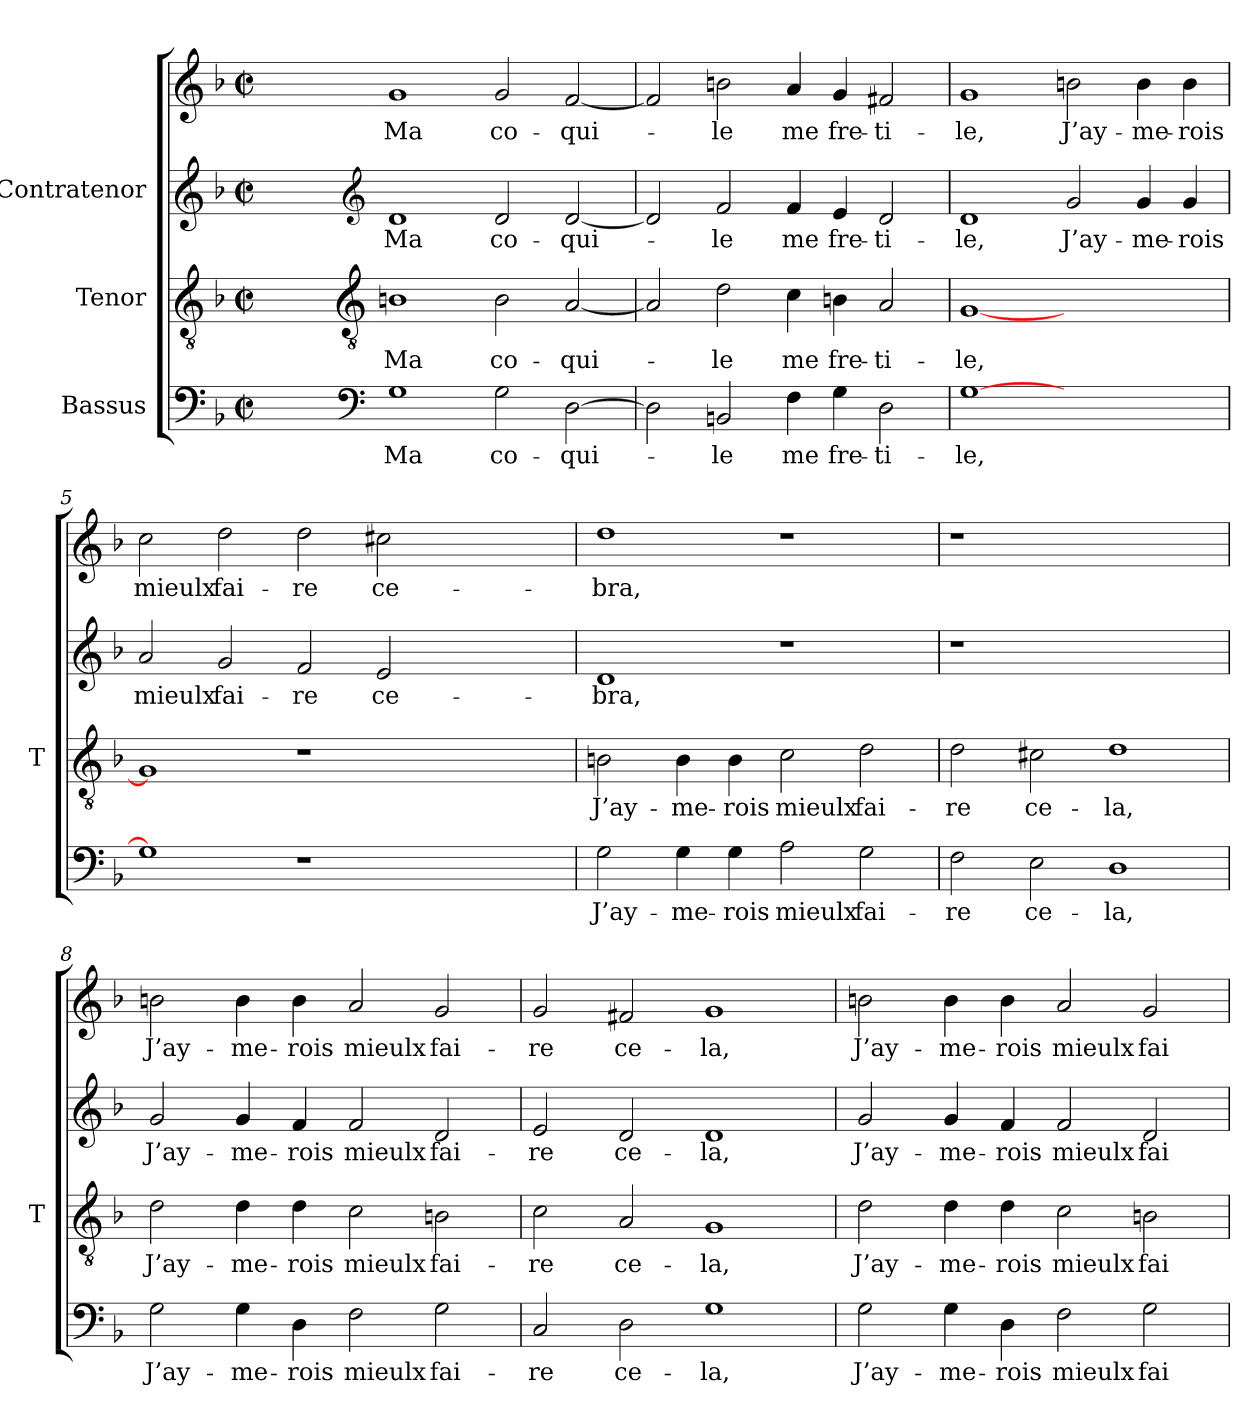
**kern	**text	**kern	**text	**kern	**text	**kern	**text
*part4	*part4	*part3	*part3	*part2	*part2	*part1	*part1
*staff4	*staff4	*staff3	*staff3	*staff2	*staff2	*staff1	*staff1
*I"Bassus	*	*I"Tenor	*	*I"Contratenor	*	*	*
*	*	*I'T	*	*	*	*	*
*clefF4	*	*clefGv2	*	*clefG2	*	*clefG2	*
*k[b-]	*	*k[b-]	*	*k[b-]	*	*k[b-]	*
*F:	*	*F:	*	*F:	*	*F:	*
*M2/2	*	*M2/2	*	*M2/2	*	*M2/2	*
*met(c|)	*	*met(c|)	*	*met(c|)	*	*met(c|)	*
=1	=1	=1	=1	=1	=1	=1	=1
1ryy	.	1ryy	.	1ryy	.	1ryy	.
*clefF4	*	*clefGv2	*	*clefG2	*	*	*
=2-	=2-	=2-	=2-	=2-	=2-	=2-	=2-
1G	-Ma	1B	-Ma	1d	-Ma	1g	-Ma
2G	co-	2B	co-	2d	co-	2g	co-
[2D	qui-	[2A	qui-	[2d	qui-	[2f	qui-
=3	=3	=3	=3	=3	=3	=3	=3
2D]	.	2A]	.	2d]	.	2f]	.
2BBn	-le	2d	-le	2f	-le	2b	-le
4F	-me	4c	-me	4f	-me	4a	-me
4G	fre-	4B	fre-	4e	fre-	4g	fre-
2D	ti-	2A	ti-	2d	ti-	2f#X	ti-
=4	=4	=4	=4	=4	=4	=4	=4
[1G	-le,	[1G	-le,	1d	-le,	1g	-le,
1ryy	.	1ryy	.	2g	J’ay-	2b	J’ay-
.	.	.	.	4g	me-	4b	me-
.	.	.	.	4g	-rois	4b	-rois
!!LO:LB:g=z
=5	=5	=5	=5	=5	=5	=5	=5
1G]	.	1G]	.	2a	-mieulx	2cc	-mieulx
.	.	.	.	2g	fai-	2dd	fai-
1r	.	1r	.	2f	-re	2dd	-re
.	.	.	.	2e	ce-	2cc#X	ce-
1ryy	.	1ryy	.	1ryy	.	1ryy	.
=6	=6	=6	=6	=6	=6	=6	=6
2G	J’ay-	2B	J’ay-	1d	-bra,	1dd	-bra,
4G	me-	4B	me-	.	.	.	.
4G	-rois	4B	-rois	.	.	.	.
2A	-mieulx	2c	-mieulx	1r	.	1r	.
2G	fai-	2d	fai-	.	.	.	.
=7	=7	=7	=7	=7	=7	=7	=7
2F	-re	2d	-re	1r	.	1r	.
2E	ce-	2c#X	ce-	.	.	.	.
1D	-la,	1d	-la,	1ryy	.	1ryy	.
=8	=8	=8	=8	=8	=8	=8	=8
2G	J’ay-	2d	J’ay-	2g	J’ay-	2b	J’ay-
4G	me-	4d	me-	4g	me-	4b	me-
4D	-rois	4d	-rois	4f	-rois	4b	-rois
2F	-mieulx	2c	-mieulx	2f	-mieulx	2a	-mieulx
2G	fai-	2B	fai-	2d	fai-	2g	fai-
!!LO:PB:g=z
=9	=9	=9	=9	=9	=9	=9	=9
2C	-re	2c	-re	2e	-re	2g	-re
2D	ce-	2A	ce-	2d	ce-	2f#X	ce-
1G	-la,	1G	-la,	1d	-la,	1g	-la,
=10	=10	=10	=10	=10	=10	=10	=10
2G	J’ay-	2d	J’ay-	2g	J’ay-	2b	J’ay-
4G	me-	4d	me-	4g	me-	4b	me-
4D	-rois	4d	-rois	4f	-rois	4b	-rois
2F	-mieulx	2c	-mieulx	2f	-mieulx	2a	-mieulx
2G	fai-	2B	fai-	2d	fai-	2g	fai-
=	=	=	=	=	=	=	=
*-	*-	*-	*-	*-	*-	*-	*-
